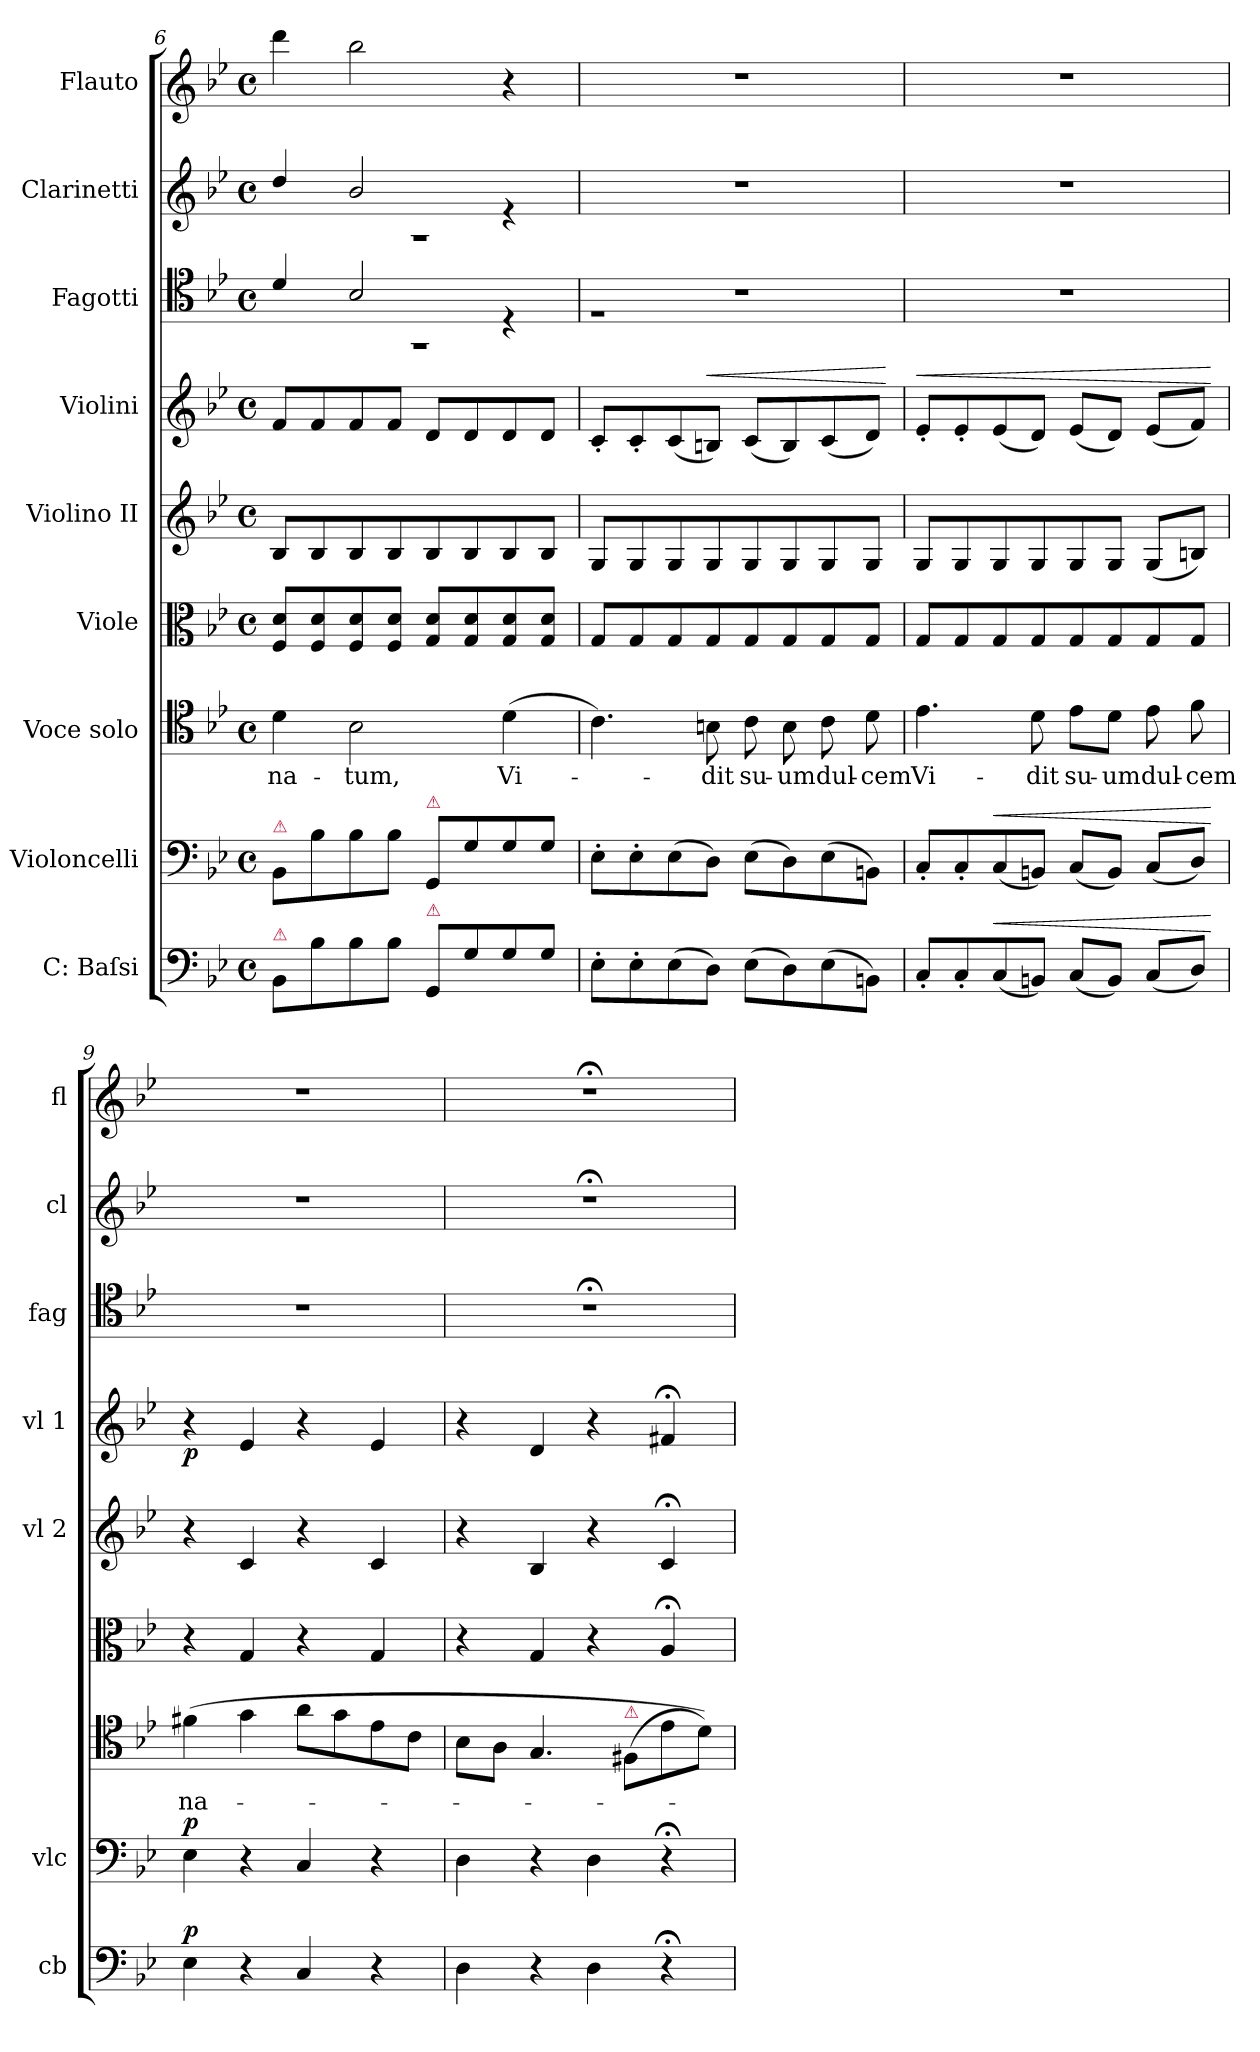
**kern	**dynam	**kern	**dynam	**kern	**text	**kern	**kern	**kern	**dynam	**kern	**kern	**kern
*part9	*part9	*part8	*part8	*part7	*part7	*part6	*part5	*part4	*part4	*part3	*part2	*part1
*staff9	*staff9	*staff8	*staff8	*staff7	*staff7	*staff6	*staff5	*staff4	*staff4	*staff3	*staff2	*staff1
*I"C: Baſsi	*	*I"Violoncelli	*	*I"Voce solo	*	*I"Viole	*I"Violino II	*I"Violini	*	*I"Fagotti	*I"Clarinetti	*I"Flauto
*I'cb	*	*I'vlc	*	*	*	*	*I'vl 2	*I'vl 1	*	*I'fag	*I'cl	*I'fl
*clefF4	*	*clefF4	*	*clefC4	*	*clefC3	*clefG2	*clefG2	*	*clefC4	*clefG2	*clefG2
*k[b-e-]	*	*k[b-e-]	*	*k[b-e-]	*	*k[b-e-]	*k[b-e-]	*k[b-e-]	*	*k[b-e-]	*k[b-e-]	*k[b-e-]
*g:	*	*g:	*	*g:	*	*g:	*g:	*g:	*	*g:	*g:	*g:
*M4/4	*	*M4/4	*	*M4/4	*	*M4/4	*M4/4	*M4/4	*	*M4/4	*M4/4	*M4/4
*met(c)	*	*met(c)	*	*met(c)	*	*met(c)	*met(c)	*met(c)	*	*met(c)	*met(c)	*met(c)
=6	=6	=6	=6	=6	=6	=6	=6	=6	=6	=6	=6	=6
*	*	*	*	*	*	*	*	*	*	*^	*^	*
!	!	!LO:TX:a:color=crimson:t=⚠	!	!	!	!	!	!	!	!	!	!	!	!
!LO:TX:a:color=crimson:t=⚠	!	!	!	!	!	!	!	!	!	!	!	!	!	!
8BB-\L	.	8BB-\L	.	4d\	na-	8F/ 8d/L	8B-/L	8f/L	.	1rGG	4d/	1rA	4dd/	4ddd\
8B-\	.	8B-\	.	.	.	8F/ 8d/	8B-/	8f/	.	.	.	.	.	.
8B-\	.	8B-\	.	2B-\	-tum,	8F/ 8d/	8B-/	8f/	.	.	2B-/	.	2b-/	2bb-\
8B-\J	.	8B-\J	.	.	.	8F/ 8d/J	8B-/	8f/J	.	.	.	.	.	.
!	!	!LO:TX:a:color=crimson:t=⚠	!	!	!	!	!	!	!	!	!	!	!	!
!LO:TX:a:color=crimson:t=⚠	!	!	!	!	!	!	!	!	!	!	!	!	!	!
8GG/L	.	8GG/L	.	.	.	8G/ 8d/L	8B-/	8d/L	.	.	.	.	.	.
8G/	.	8G/	.	.	.	8G/ 8d/	8B-/	8d/	.	.	.	.	.	.
8G/	.	8G/	.	(4d\	Vi-	8G/ 8d/	8B-/	8d/	.	.	4r	.	4r	4r
8G/J	.	8G/J	.	.	.	8G/ 8d/J	8B-/J	8d/J	.	.	.	.	.	.
*	*	*	*	*	*	*	*	*	*	*	*	*v	*v	*
=7	=7	=7	=7	=7	=7	=7	=7	=7	=7	=7	=7	=7	=7
8E-'\L	.	8E-'\L	.	4.c\)	.	8G/L	8G/L	8c'/L	.	1r	1r	1r	1r
8E-'\	.	8E-'\	.	.	.	8G/	8G/	8c'/	.	.	.	.	.
(8E-\	.	(8E-\	.	.	.	8G/	8G/	(8c/	.	.	.	.	.
!	!	!	!	!	!	!	!	!	!LO:HP:a	!	!	!	!
8D\J)	.	8D\J)	.	8Bn\	-dit	8G/	8G/	8Bn/J)	<	.	.	.	.
(8E-\L	.	(8E-\L	.	8c\	su-	8G/	8G/	(8c/L	.	.	.	.	.
8D\)	.	8D\)	.	8B\	-um	8G/	8G/	8B/)	.	.	.	.	.
(8E-\	.	(8E-\	.	8c\	dul-	8G/	8G/	(8c/	.	.	.	.	.
8BBn\J)	.	8BBn\J)	.	8d\	-cem	8G/J	8G/J	8d/J)	.	.	.	.	.
*	*	*	*	*	*	*	*	*	*	*v	*v	*	*
.	.	.	.	.	.	.	.	.	[	.	.	.
=8	=8	=8	=8	=8	=8	=8	=8	=8	=8	=8	=8	=8
!	!	!	!	!	!	!	!	!	!LO:HP:a	!	!	!
8C'/L	.	8C'/L	.	4.e-\	Vi-	8G/L	8G/L	8e-'/L	<	1r	1r	1r
8C'/	.	8C'/	.	.	.	8G/	8G/	8e-'/	.	.	.	.
!	!LO:HP:a	!	!LO:HP:a	!	!	!	!	!	!	!	!	!
(8C/	<	(8C/	<	.	.	8G/	8G/	(8e-/	.	.	.	.
8BBn/J)	.	8BBn/J)	.	8d\	-dit	8G/	8G/	8d/J)	.	.	.	.
(8C/L	.	(8C/L	.	8e-\L	su-	8G/	8G/	(8e-/L	.	.	.	.
8BB/J)	.	8BB/J)	.	8d\J	-um	8G/	8G/J	8d/J)	.	.	.	.
(8C/L	.	(8C/L	.	8e-\	dul-	8G/	(8G/L	(8e-/L	.	.	.	.
8D/J)	.	8D/J)	.	8f\	-cem	8G/J	8Bn/J)	8f/J)	.	.	.	.
.	[	.	[	.	.	.	.	.	[	.	.	.
=9	=9	=9	=9	=9	=9	=9	=9	=9	=9	=9	=9	=9
!	!LO:DY:a	!	!LO:DY:a	!	!	!	!	!	!	!	!	!
4E-\	p	4E-\	p	(4f#X\	na-	4r	4r	4r	p	1r	1r	1r
4r	.	4r	.	4g\	.	4G/	4c/	4e-/	.	.	.	.
4C/	.	4C/	.	8a\L	.	4r	4r	4r	.	.	.	.
.	.	.	.	8g\	.	.	.	.	.	.	.	.
4r	.	4r	.	8e-\	.	4G/	4c/	4e-/	.	.	.	.
.	.	.	.	8c\J	.	.	.	.	.	.	.	.
=10	=10	=10	=10	=10	=10	=10	=10	=10	=10	=10	=10	=10
4D\	.	4D\	.	8B-\L	.	4r	4r	4r	.	1r;<	1r;<	1r;<
.	.	.	.	8A\J	.	.	.	.	.	.	.	.
4r	.	4r	.	4.G/	.	4G/	4B-/	4d/	.	.	.	.
4D\	.	4D\	.	.	.	4r	4r	4r	.	.	.	.
!	!	!	!	!LO:TX:a:color=crimson:t=⚠	!	!	!	!	!	!	!	!
.	.	.	.	(8F#X\L	.	.	.	.	.	.	.	.
4r;<	.	4r;<	.	8e-\	.	4A;</	4c;</	4f#X;</	.	.	.	.
.	.	.	.	8d\J))	.	.	.	.	.	.	.	.
=	=	=	=	=	=	=	=	=	=	=	=	=
*-	*-	*-	*-	*-	*-	*-	*-	*-	*-	*-	*-	*-
